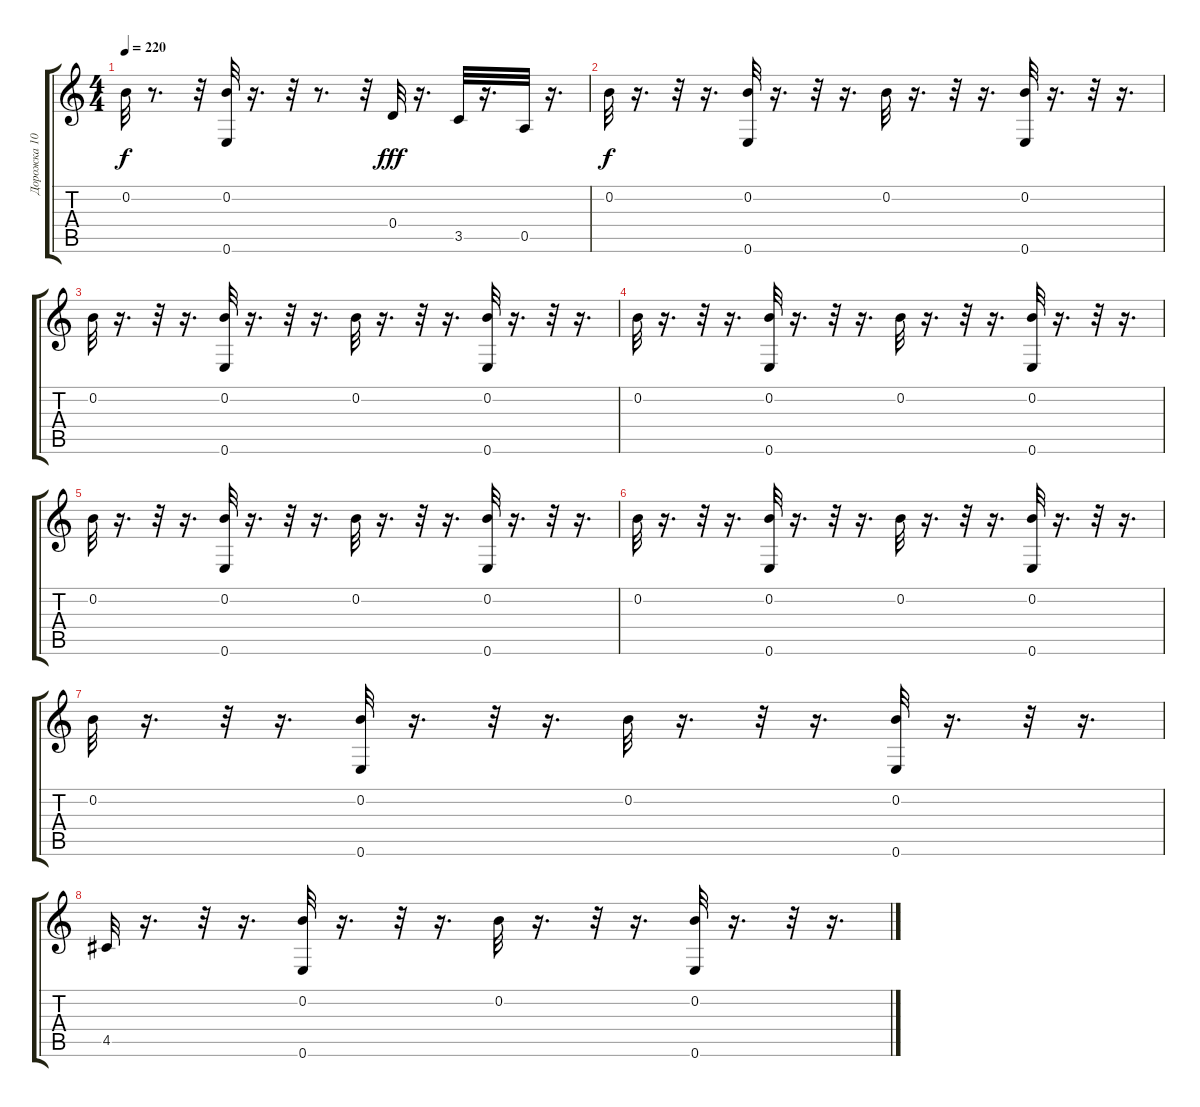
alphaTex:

\track ("Дорожка 10" "Дорожка 10") {instrument acousticguitarnylon}
\staff {score tabs}
\tuning (E4 B3 G3 D3 A2 E2) {hide}
\ts (4 4)
\tempo 220
\clef g2
\ks c
0.2.32{dy f} r.8{d} r.32 (0.2 0.6).32 r.16{d} r.32 r.8{d} r.32 0.4.32{dy fff} r.16{d} 3.5.32 r.16{d} 0.5.32 r.16{d} |
0.2.32{dy f} r.16{d} r.32 r.16{d} (0.2 0.6).32 r.16{d} r.32 r.16{d} 0.2.32 r.16{d} r.32 r.16{d} (0.2 0.6).32 r.16{d} r.32 r.16{d} |
0.2.32 r.16{d} r.32 r.16{d} (0.2 0.6).32 r.16{d} r.32 r.16{d} 0.2.32 r.16{d} r.32 r.16{d} (0.2 0.6).32 r.16{d} r.32 r.16{d} |
0.2.32 r.16{d} r.32 r.16{d} (0.2 0.6).32 r.16{d} r.32 r.16{d} 0.2.32 r.16{d} r.32 r.16{d} (0.2 0.6).32 r.16{d} r.32 r.16{d} |
0.2.32 r.16{d} r.32 r.16{d} (0.2 0.6).32 r.16{d} r.32 r.16{d} 0.2.32 r.16{d} r.32 r.16{d} (0.2 0.6).32 r.16{d} r.32 r.16{d} |
0.2.32 r.16{d} r.32 r.16{d} (0.2 0.6).32 r.16{d} r.32 r.16{d} 0.2.32 r.16{d} r.32 r.16{d} (0.2 0.6).32 r.16{d} r.32 r.16{d} |
0.2.32 r.16{d} r.32 r.16{d} (0.2 0.6).32 r.16{d} r.32 r.16{d} 0.2.32 r.16{d} r.32 r.16{d} (0.2 0.6).32 r.16{d} r.32 r.16{d} |
4.5.32 r.16{d} r.32 r.16{d} (0.2 0.6).32 r.16{d} r.32 r.16{d} 0.2.32 r.16{d} r.32 r.16{d} (0.2 0.6).32 r.16{d} r.32 r.16{d}
